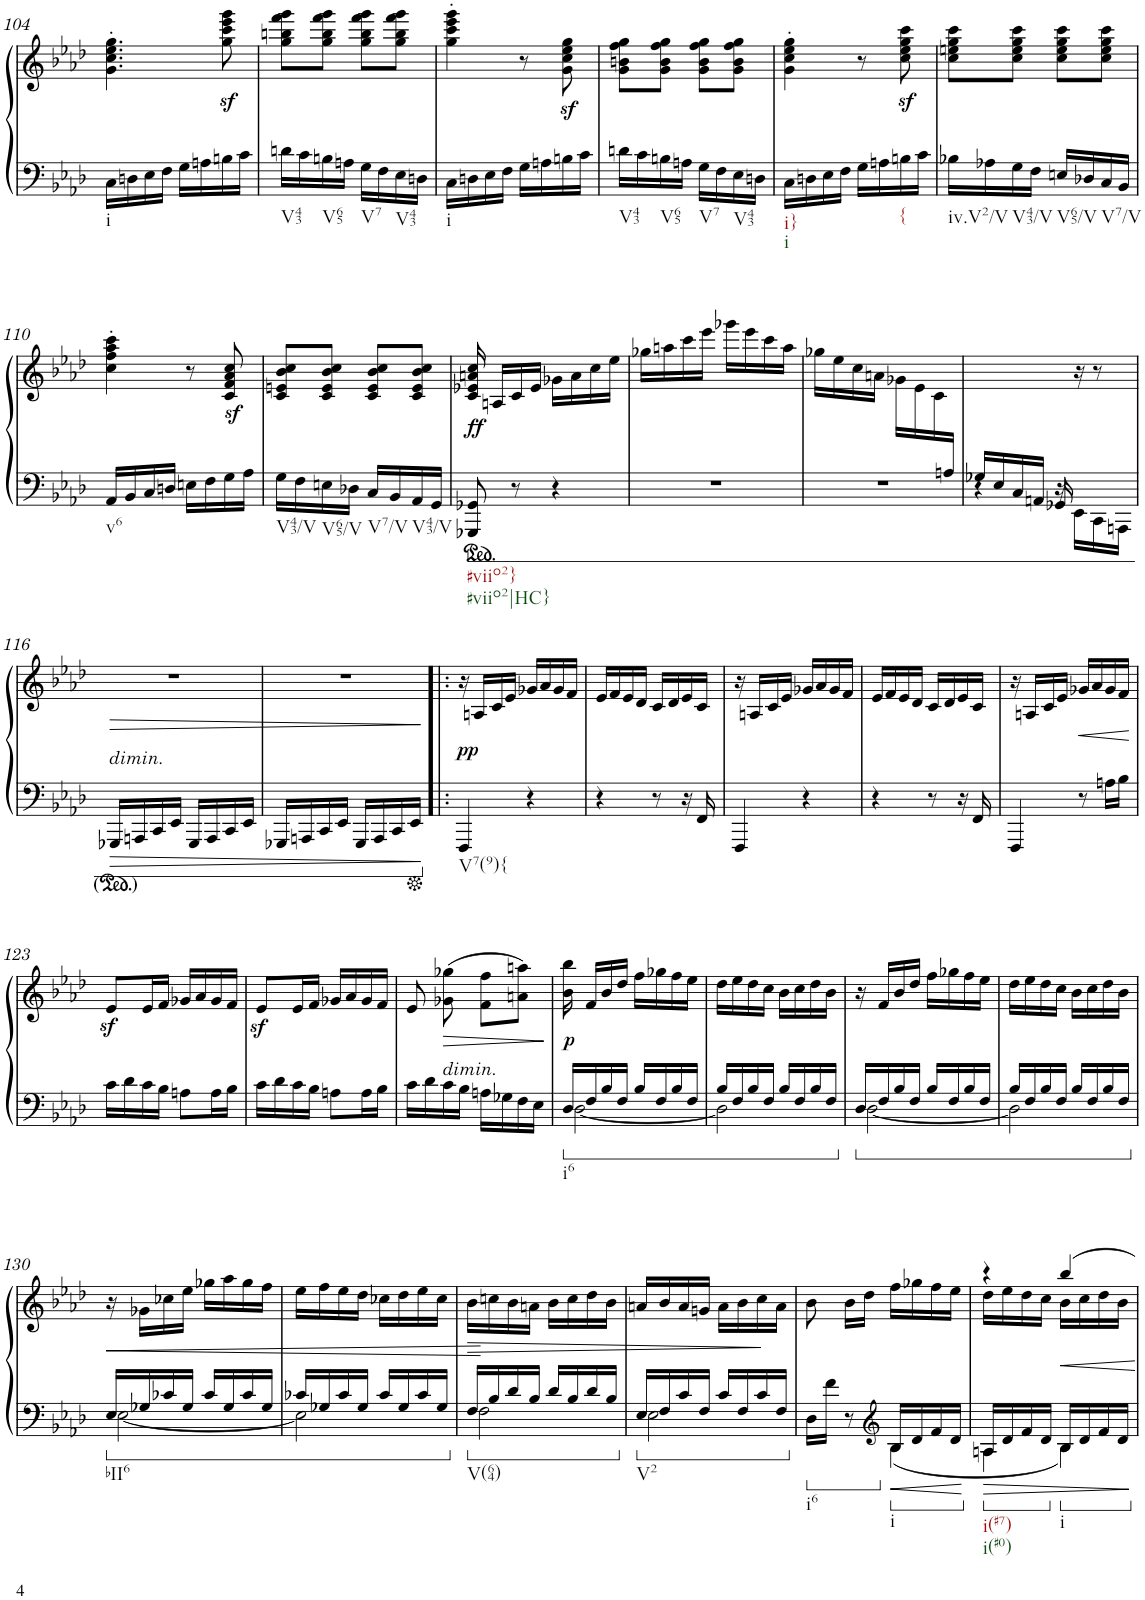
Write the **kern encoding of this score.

**kern	**kern	**dynam
*part1	*part1	*part1
*staff2	*staff1	*staff1/2
*I"Piano	*	*
*I'Pno.	*	*
!!LO:PB:g=z
*clefG2	*clefG2	*
*k[b-e-a-d-]	*k[b-e-a-d-]	*
*M2/4	*M2/4	*
=104	=104	=104
!LO:TX:b:t=i	!	!
16C\LL	4.g\' 4.cc\' 4.ee-\' 4.gg\'	.
16Dn\	.	.
16E-\	.	.
16F\JJ	.	.
16G\LL	.	.
16An\	.	.
16Bn\	8gg\z< 8ccc\z< 8eee-\z< 8ggg\z<	.
16c\JJ	.	.
=105	=105	=105
!LO:TX:b:t=V43	!	!
16dn\LL	8gg\ 8bbn\ 8fff\ 8ggg\L	.
16c\	.	.
!LO:TX:b:t=V65	!	!
16Bn\	8gg\ 8bb\ 8fff\ 8ggg\J	.
16An\JJ	.	.
!LO:TX:b:t=V7	!	!
16G\LL	8gg\ 8bb\ 8fff\ 8ggg\L	.
16F\	.	.
!LO:TX:b:t=V43	!	!
16E-\	8gg\ 8bb\ 8fff\ 8ggg\J	.
16Dn\JJ	.	.
=106	=106	=106
!LO:TX:b:t=i	!	!
16C\LL	4gg\' 4ccc\' 4eee-\' 4ggg\'	.
16Dn\	.	.
16E-\	.	.
16F\JJ	.	.
16G\LL	8r	.
16An\	.	.
16Bn\	8g\z< 8cc\z< 8ee-\z< 8gg\z<	.
16c\JJ	.	.
=107	=107	=107
!LO:TX:b:t=V43	!	!
16dn\LL	8g\ 8bn\ 8ff\ 8gg\L	.
16c\	.	.
!LO:TX:b:t=V65	!	!
16Bn\	8g\ 8b\ 8ff\ 8gg\J	.
16An\JJ	.	.
!LO:TX:b:t=V7	!	!
16G\LL	8g\ 8b\ 8ff\ 8gg\L	.
16F\	.	.
!LO:TX:b:t=V43	!	!
16E-\	8g\ 8b\ 8ff\ 8gg\J	.
16Dn\JJ	.	.
=108	=108	=108
!LO:TX:b:t=i}	!	!
!LO:TX:b:t=i	!	!
16C\LL	4g\' 4cc\' 4ee-\' 4gg\'	.
16Dn\	.	.
16E-\	.	.
16F\JJ	.	.
16G\LL	8r	.
16An\	.	.
!LO:TX:b:t={	!	!
16Bn\	8cc\z< 8ee-\z< 8gg\z< 8ccc\z<	.
16c\JJ	.	.
=109	=109	=109
!LO:TX:b:t=iv.V2/V	!	!
16B-X\LL	8cc\ 8een\ 8gg\ 8ccc\L	.
16A-X\	.	.
!LO:TX:b:t=V43/V	!	!
16G\	8cc\ 8ee\ 8gg\ 8ccc\J	.
16F\JJ	.	.
!LO:TX:b:t=V65/V	!	!
16En/LL	8cc\ 8ee\ 8gg\ 8ccc\L	.
16D-X/	.	.
!LO:TX:b:t=V7/V	!	!
16C/	8cc\ 8ee\ 8gg\ 8ccc\J	.
16BB-/JJ	.	.
!!LO:LB:g=z
=110	=110	=110
!LO:TX:b:t=v6	!	!
16AA-/LL	4cc\' 4ff\' 4aa-\' 4ccc\'	.
16BB-/	.	.
16C/	.	.
16Dn/JJ	.	.
16En\LL	8r	.
16F\	.	.
16G\	8c/z< 8f/z< 8a-/z< 8cc/z<	.
16A-\JJ	.	.
=111	=111	=111
!LO:TX:b:t=V43/V	!	!
16G\LL	8c/ 8en/ 8b-/ 8cc/L	.
16F\	.	.
!LO:TX:b:t=V65/V	!	!
16En\	8c/ 8e/ 8b-/ 8cc/J	.
16D-X\JJ	.	.
!LO:TX:b:t=V7/V	!	!
16C/LL	8c/ 8e/ 8b-/ 8cc/L	.
16BB-/	.	.
!LO:TX:b:t=V43/V	!	!
16AA-/	8c/ 8e/ 8b-/ 8cc/J	.
16GG/JJ	.	.
=112	=112	=112
!LO:TX:b:t=#viio2}	!	!
!LO:TX:b:t=#viio2|HC}	!	!
!	!	!LO:DY:b
8GGG-X/ 8GG-X/	16c/ 16e-X/ 16an/ 16cc/	ff
.	16An/LL	.
8r	16c/	.
.	16e-/JJ	.
4r	16g-X\LL	.
.	16a\	.
.	16cc\	.
.	16ee-\JJ	.
=113	=113	=113
2r	16gg-X\LL	.
.	16aan\	.
.	16ccc\	.
.	16eee-\JJ	.
.	16ggg-X\LL	.
.	16eee-\	.
.	16ccc\	.
.	16aa\JJ	.
=114	=114	=114
*^	*	*
4..ryy	2r	16gg-X\LL	.
.	.	16ee-\	.
.	.	16cc\	.
.	.	16an\JJ	.
.	.	16g-X\LL	.
.	.	16e-\	.
.	.	16c\	.
16An/JJ	.	16ryy	.
=115	=115	=115	=115
16G-X/LL	4r	16ryy	.
16E-/	.	.	.
16C/	.	.	.
16AAn/JJ	.	.	.
16GG-X/	16r	.	.
8.ryy	16EE-\LL	16r	.
.	16CC\	8r	.
.	16AAAn\JJ	.	.
!!LO:LB:g=z
=116	=116	=116	=116
!LO:TX:a:i:t=dimin.	!	!	!
!	!	!	!LO:HP:b
*v	*v	*	*
16GGG-X/LL	2r	>
16AAAn/	.	.
16CC/	.	.
16EE-/JJ	.	.
16GGG-/LL	.	.
16AAA/	.	.
16CC/	.	.
16EE-/JJ	.	.
=117	=117	=117
16GGG-X/LL	2r	.
16AAAn/	.	.
16CC/	.	.
16EE-/JJ	.	.
16GGG-/LL	.	.
16AAA/	.	.
16CC/	.	.
16EE-/JJ	.	.
.	.	]
=118!|:	=118!|:	=118!|:
!LO:TX:b:t=V7(9){	!	!
!	!	!LO:DY:a=2
4FFF/	16r	pp
.	16An/LL	.
.	16c/	.
.	16e-/JJ	.
4r	16g-X/LL	.
.	16a-/	.
.	16g-/	.
.	16f/JJ	.
=119	=119	=119
4r	16e-/LL	.
.	16f/	.
.	16e-/	.
.	16d-/JJ	.
8r	16c/LL	.
.	16d-/	.
16r	16e-/	.
16FF/	16c/JJ	.
=120	=120	=120
4FFF/	16r	.
.	16An/LL	.
.	16c/	.
.	16e-/JJ	.
4r	16g-X/LL	.
.	16a-/	.
.	16g-/	.
.	16f/JJ	.
=121	=121	=121
4r	16e-/LL	.
.	16f/	.
.	16e-/	.
.	16d-/JJ	.
8r	16c/LL	.
.	16d-/	.
16r	16e-/	.
16FF/	16c/JJ	.
=122	=122	=122
4FFF/	16r	.
.	16An/LL	.
.	16c/	.
.	16e-/JJ	.
!	!	!LO:HP:b
8r	16g-X/LL	<
.	16a-/	.
16An\LL	16g-/	.
16B-\JJ	16f/JJ	.
.	.	[
!!LO:LB:g=z
=123	=123	=123
*	*^	*
16c\LL	8e-/L	16ryy	.
!	!	!	!LO:DY:b
16d-\	.	4..ryy	sf
16c\	16e-/L	.	.
16B-\JJ	16f/JJ	.	.
8An\L	16g-X/LL	.	.
.	16a-/	.	.
16A\L	16g-/	.	.
16B-\JJ	16f/JJ	.	.
=124	=124	=124	=124
16c\LL	8e-/L	16ryy	.
!	!	!	!LO:DY:b
16d-\	.	4..ryy	sf
16c\	16e-/L	.	.
16B-\JJ	16f/JJ	.	.
8An\L	16g-X/LL	.	.
.	16a-/	.	.
16A\L	16g-/	.	.
16B-\JJ	16f/JJ	.	.
*	*v	*v	*
=125	=125	=125
16c\LL	8e-/	.
16d-\	.	.
!LO:TX:a:i:t=dimin.	!	!
!	!	!LO:HP:b
16c\	(8g-X\ 8gg-X\	>
16B-\JJ	.	.
16An\LL	8f\ 8ff\L	.
16G-X\	.	.
16F\	8an\ 8aan\J)	.
16E-\JJ	.	.
.	.	]
=126	=126	=126
*^	*	*
!LO:TX:b:t=i6	!	!	!
!	!	!	!LO:DY:b
16D-/LL	[2D-\	16b-\ 16bb-\	p
16F/	.	16f/LL	.
16B-/	.	16b-/	.
16F/JJ	.	16dd-/JJ	.
16B-/LL	.	16ff\LL	.
16F/	.	16gg-X\	.
16B-/	.	16ff\	.
16F/JJ	.	16ee-\JJ	.
=127	=127	=127	=127
16B-/LL	2D-\]	16dd-\LL	.
16F/	.	16ee-\	.
16B-/	.	16dd-\	.
16F/JJ	.	16cc\JJ	.
16B-/LL	.	16b-\LL	.
16F/	.	16cc\	.
16B-/	.	16dd-\	.
16F/JJ	.	16b-\JJ	.
=128	=128	=128	=128
16D-/LL	[2D-\	16r	.
16F/	.	16f/LL	.
16B-/	.	16b-/	.
16F/JJ	.	16dd-/JJ	.
16B-/LL	.	16ff\LL	.
16F/	.	16gg-X\	.
16B-/	.	16ff\	.
16F/JJ	.	16ee-\JJ	.
=129	=129	=129	=129
16B-/LL	2D-\]	16dd-\LL	.
16F/	.	16ee-\	.
16B-/	.	16dd-\	.
16F/JJ	.	16cc\JJ	.
16B-/LL	.	16b-\LL	.
16F/	.	16cc\	.
16B-/	.	16dd-\	.
16F/JJ	.	16b-\JJ	.
!!LO:LB:g=z
=130	=130	=130	=130
!LO:TX:b:t=bII6	!	!	!
!	!	!	!LO:HP:b
16E-/LL	[2E-\	16r	<
16G-X/	.	16g-X\LL	.
16c-X/	.	16cc-X\	.
16G-/JJ	.	16ee-\JJ	.
16c-/LL	.	16gg-X\LL	.
16G-/	.	16aa-\	.
16c-/	.	16gg-\	.
16G-/JJ	.	16ff\JJ	.
=131	=131	=131	=131
16c-X/LL	2E-\]	16ee-\LL	.
16G-X/	.	16ff\	.
16c-/	.	16ee-\	.
16G-/JJ	.	16dd-\JJ	.
16c-/LL	.	16cc-X\LL	.
16G-/	.	16dd-\	.
16c-/	.	16ee-\	.
16G-/JJ	.	16cc-\JJ	.
=132	=132	=132	=132
!LO:TX:b:t=V(64)	!	!	!
!	!	!	!LO:HP:b
16F/LL	2F\	16b-\LL	>
16B-/	.	16ccn\	[
16d-/	.	16b-\	.
16B-/JJ	.	16an\JJ	.
16d-/LL	.	16b-\LL	.
16B-/	.	16cc\	.
16d-/	.	16dd-\	.
16B-/JJ	.	16b-\JJ	.
=133	=133	=133	=133
!LO:TX:b:t=V2	!	!	!
16E-/LL	2E-\	16an/LL	.
16F/	.	16b-/	.
16c/	.	16a/	.
16F/JJ	.	16gn/JJ	.
16c/LL	.	16a\LL	.
16F/	.	16b-\	.
16c/	.	16cc\	.
16F/JJ	.	16a\JJ	.
*v	*v	*	*
.	.	]
=134	=134	=134
*^	*	*
!LO:TX:b:t=i6	!	!	!
16D-\LL	4ryy	8b-\	.
16f\JJ	.	.	.
8r	.	16b-\LL	.
.	.	16dd-\JJ	.
*clefG2	*	*	*
!LO:TX:b:t=i	!	!	!
16B-/LL	4B-\	16ff\LL	.
16d-/	.	16gg-X\	.
16f/	.	16ff\	.
16d-/JJ	.	16ee-\JJ	.
=135	=135	=135	=135
*	*	*^	*
!LO:TX:b:t=i(#7)	!	!	!	!
!LO:TX:b:t=i(#0)	!	!	!	!
16An/LL	4A\	4r	16dd-\LL	.
16d-/	.	.	16ee-\	.
16f/	.	.	16dd-\	.
16d-/JJ	.	.	16cc\JJ	.
!LO:TX:b:t=i	!	!	!	!
16B-/LL	4B-\	4bb-/	16b-\LL	.
16d-/	.	.	16cc\	.
16f/	.	.	16dd-\	.
16d-/JJ	.	.	16b-\JJ	.
*v	*v	*	*	*
*	*v	*v	*
=	=	=
*-	*-	*-
